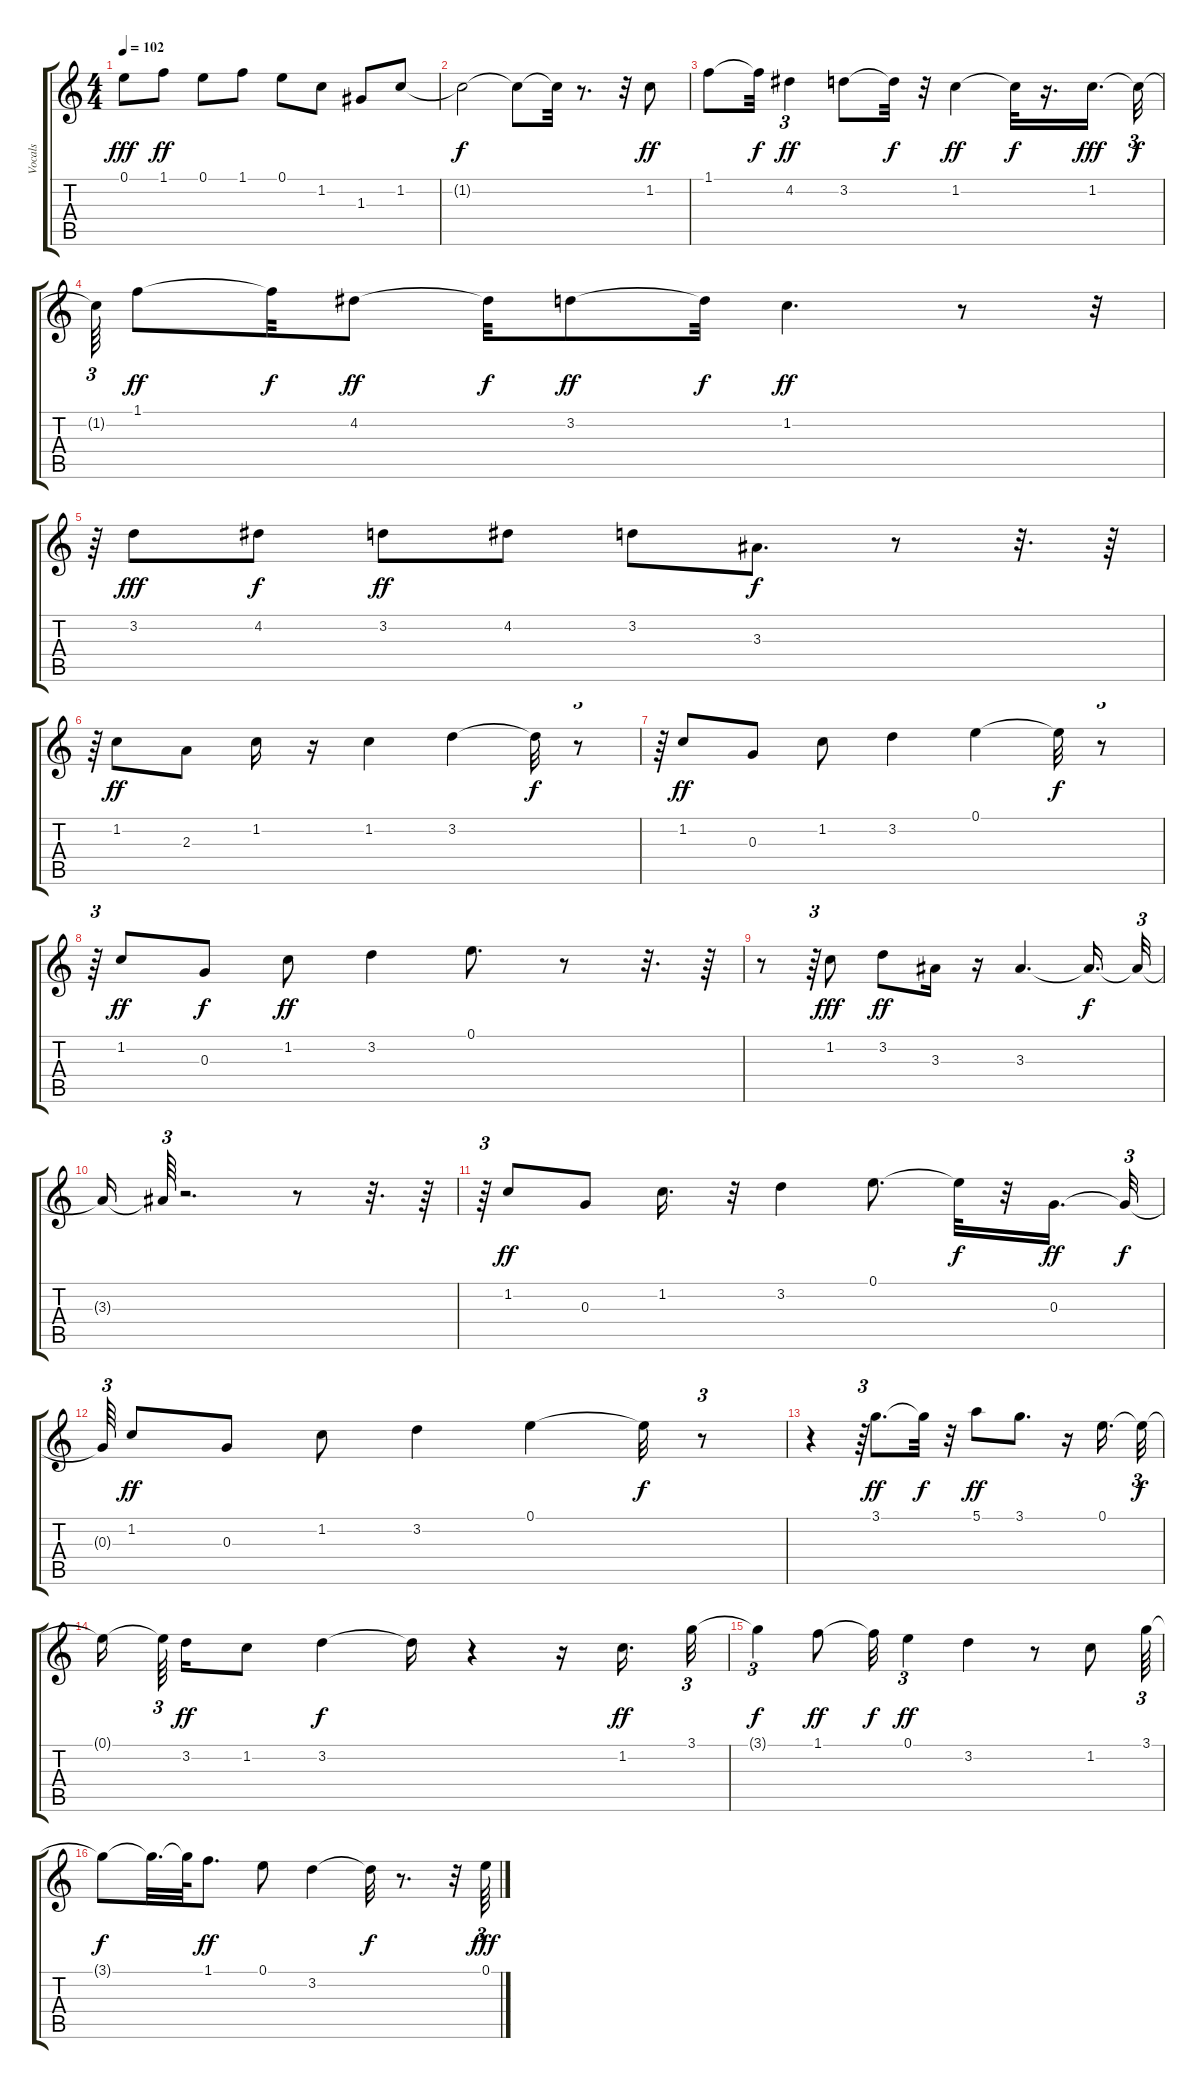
\track ("Vocals" "Vocals") {instrument electricguitarjazz}
\staff {score tabs}
\tuning (E4 B3 G3 D3 A2 E2) {hide}
\ts (4 4)
\tempo 102
\clef g2
\ks c
0.1.8{dy fff} 1.1.8{dy ff} 0.1.8 1.1.8 0.1.8 1.2.8 1.3.8 1.2.8 |
1.2{t}.2{dy f} 1.2{t}.8 1.2{t}.32 r.8{d} r.32 1.2.8{dy ff} |
1.1.8 1.1{t}.32{dy f} 4.2.4{tu (3 2) dy ff} 3.2.8 3.2{t}.32{dy f} r.32 1.2.4{dy ff} 1.2{t}.32{dy f} r.16{d} 1.2.16{d dy fff} 1.2{t}.32{tu (3 2) dy f} |
1.2{t}.64{tu (3 2)} 1.1.8{dy ff} 1.1{t}.32{dy f} 4.2.8{dy ff} 4.2{t}.32{dy f} 3.2.8{dy ff} 3.2{t}.32{dy f} 1.2.4{d dy ff} r.8 r.32{tu (3 2)} |
r.64{tu (3 2)} 3.2.8{dy fff} 4.2.8{dy f} 3.2.8{dy ff} 4.2.8 3.2.8 3.3.8{d dy f} r.8 r.32{d} r.64 |
r.64{tu (3 2)} 1.2.8{dy ff} 2.3.8 1.2.16 r.16 1.2.4 3.2.4 3.2{t}.32{dy f} r.8{tu (3 2)} |
r.64{tu (3 2)} 1.2.8{dy ff} 0.3.8 1.2.8 3.2.4 0.1.4 0.1{t}.32{dy f} r.8{tu (3 2)} |
r.64{tu (3 2)} 1.2.8{dy ff} 0.3.8{dy f} 1.2.8{dy ff} 3.2.4 0.1.8{d} r.8 r.32{d} r.64 |
r.8 r.64{tu (3 2)} 1.2.8{dy fff} 3.2.8{dy ff} 3.3.16 r.16 3.3.4{d} 3.3{t}.16{d dy f} 3.3{t}.32{tu (3 2)} |
3.3{t}.16 3.3{t}.64{tu (3 2)} r.2{d} r.8 r.32{d} r.64 |
r.64{tu (3 2)} 1.2.8{dy ff} 0.3.8 1.2.16{d} r.32 3.2.4 0.1.8{d} 0.1{t}.32{dy f} r.32 0.3.16{d dy ff} 0.3{t}.32{tu (3 2) dy f} |
0.3{t}.64{tu (3 2)} 1.2.8{dy ff} 0.3.8 1.2.8 3.2.4 0.1.4 0.1{t}.32{dy f} r.8{tu (3 2)} |
r.4 r.64{tu (3 2)} 3.1.8{d dy ff} 3.1{t}.32{dy f} r.32 5.1.8{dy ff} 3.1.8{d} r.16 0.1.16{d} 0.1{t}.32{tu (3 2) dy f} |
0.1{t}.16{beam splitsecondary} 0.1{t}.64{tu (3 2) beam splitsecondary} 3.2.16{dy ff} 1.2.8 3.2.4{dy f} 3.2{t}.16 r.4 r.16 1.2.16{d dy ff} 3.1.32{tu (3 2)} |
3.1{t}.4{tu (3 2) dy f} 1.1.8{dy ff} 1.1{t}.32{dy f} 0.1.4{tu (3 2) dy ff} 3.2.4 r.8 1.2.8 3.1.64{tu (3 2)} |
3.1{t}.8{dy f} 3.1{t}.32{d} 3.1{t}.64 1.1.8{d dy ff} 0.1.8 3.2.4 3.2{t}.32{dy f} r.8{d} r.32 0.1.64{tu (3 2) dy fff}
